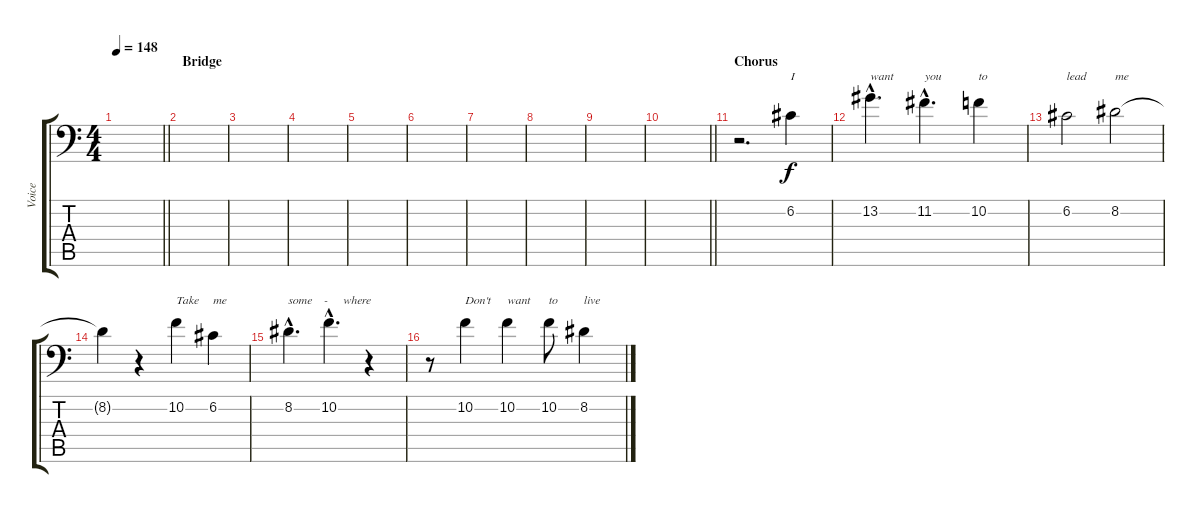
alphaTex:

\track ("Voice" "Voice") {instrument cello}
\staff {score tabs}
\tuning (C4 G3 Eb3 Bb2 F2 Bb1) {hide}
\ts (4 4)
\tempo 148
\clef f4
\barLineRight lightlight
\ks c
|
\section ("" "Bridge")
|
|
|
|
|
|
|
|
\barLineRight lightlight
|
\section ("" "Chorus")
r.2{d} 6.2.4{txt "I"} |
13.2{hac}.4{d txt "want"} 11.2{hac}.4{d txt "you"} 10.2.4{txt "to"} |
6.2.2{txt "lead"} 8.2.2{txt "me"} |
8.2{t}.4 r.4 10.2.4{txt "Take"} 6.2.4{txt "me"} |
8.2{hac}.4{d txt "some    -     where"} 10.2{hac}.4{d} r.4 |
r.8 10.2.4{txt "Don't"} 10.2.4{txt "want"} 10.2.8{txt "to"} 8.2.4{txt "live"}
